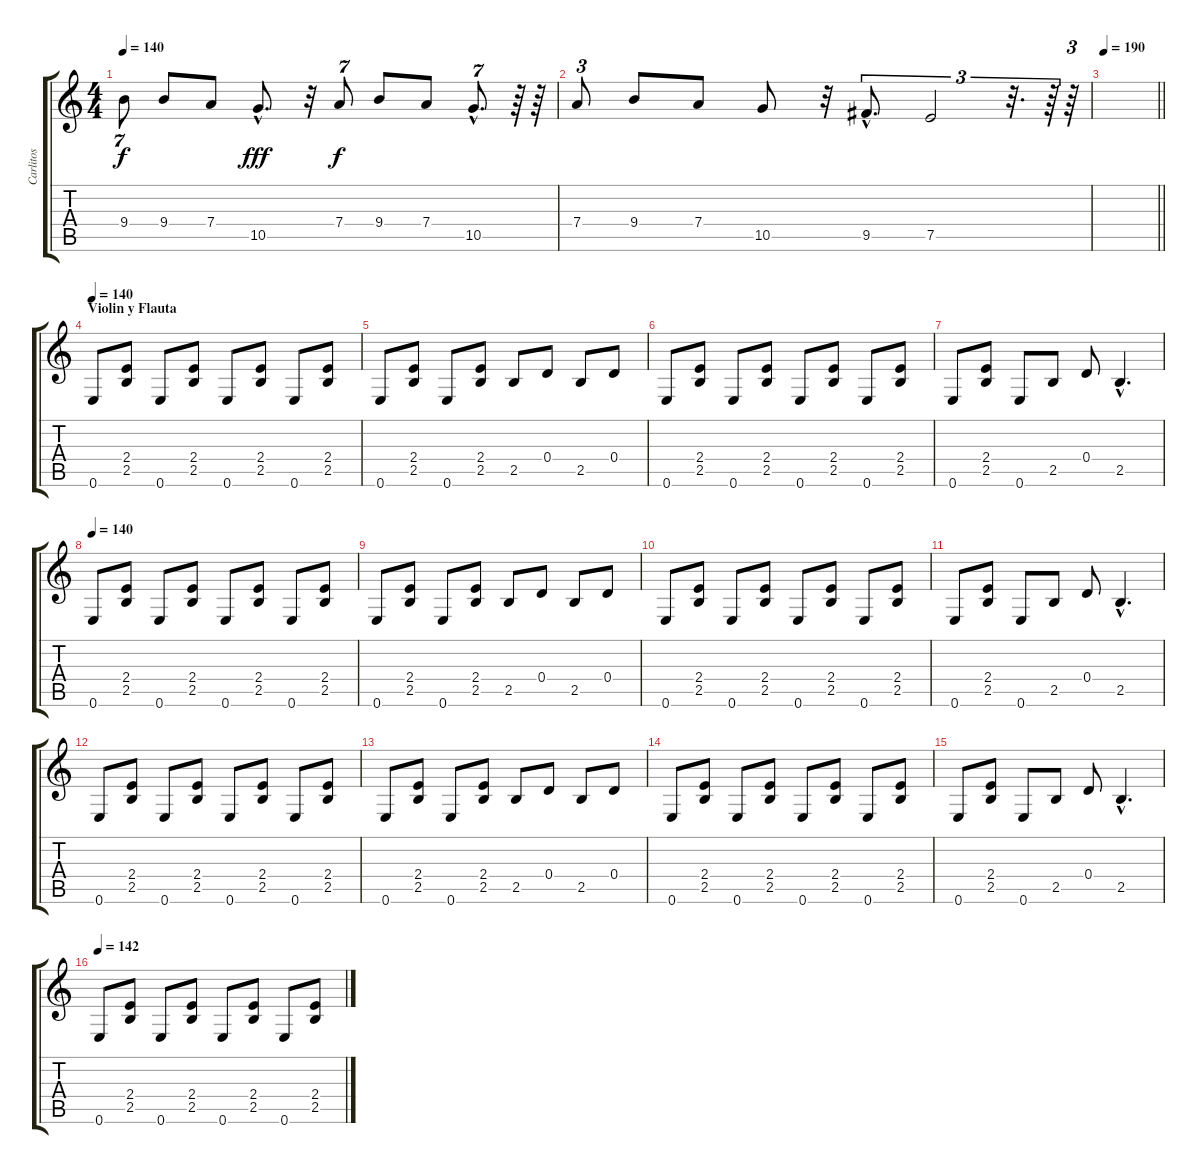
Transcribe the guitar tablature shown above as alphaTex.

\track ("Carlitos" "Carlitos") {instrument overdrivenguitar}
\staff {score tabs}
\tuning (E4 B3 G3 D3 A2 E2) {hide}
\ts (4 4)
\tempo 140
\clef g2
\ks c
9.4.8{tu (7 4) dy f} 9.4.8 7.4.8 10.5{hac}.8{d dy fff} r.32 7.4.8{tu (7 4) dy f} 9.4.8 7.4.8 10.5{hac}.8{d tu (7 4)} r.64 r.64 |
7.4.8{tu (3 2)} 9.4.8 7.4.8 10.5.8 r.32 9.5{hac}.8{d tu (3 2)} 7.5.2{tu (3 2)} r.32{d tu (3 2)} r.64{tu (3 2)} r.64{tu (3 2)} |
\tempo 190
\barLineRight lightlight
|
\section ("" "Violin y Flauta")
\tempo 140
0.6.8{volume 12} (2.4 2.5).8 0.6.8 (2.4 2.5).8 0.6.8 (2.4 2.5).8 0.6.8 (2.4 2.5).8 |
0.6.8 (2.4 2.5).8 0.6.8 (2.4 2.5).8 2.5.8 0.4.8 2.5.8 0.4.8 |
0.6.8 (2.4 2.5).8 0.6.8 (2.4 2.5).8 0.6.8 (2.4 2.5).8 0.6.8 (2.4 2.5).8 |
0.6.8 (2.4 2.5).8 0.6.8 2.5.8 0.4.8 2.5{hac}.4{d} |
\tempo 140
0.6.8 (2.4 2.5).8 0.6.8 (2.4 2.5).8 0.6.8 (2.4 2.5).8 0.6.8 (2.4 2.5).8 |
0.6.8 (2.4 2.5).8 0.6.8 (2.4 2.5).8 2.5.8 0.4.8 2.5.8 0.4.8 |
0.6.8 (2.4 2.5).8 0.6.8 (2.4 2.5).8 0.6.8 (2.4 2.5).8 0.6.8 (2.4 2.5).8 |
0.6.8 (2.4 2.5).8 0.6.8 2.5.8 0.4.8 2.5{hac}.4{d} |
0.6.8{volume 10} (2.4 2.5).8 0.6.8 (2.4 2.5).8 0.6.8 (2.4 2.5).8 0.6.8 (2.4 2.5).8 |
0.6.8 (2.4 2.5).8 0.6.8 (2.4 2.5).8 2.5.8 0.4.8 2.5.8 0.4.8 |
0.6.8 (2.4 2.5).8 0.6.8 (2.4 2.5).8 0.6.8 (2.4 2.5).8 0.6.8 (2.4 2.5).8 |
0.6.8 (2.4 2.5).8 0.6.8 2.5.8 0.4.8 2.5{hac}.4{d} |
\tempo 142
0.6.8{volume 10} (2.4 2.5).8 0.6.8 (2.4 2.5).8 0.6.8 (2.4 2.5).8 0.6.8 (2.4 2.5).8
